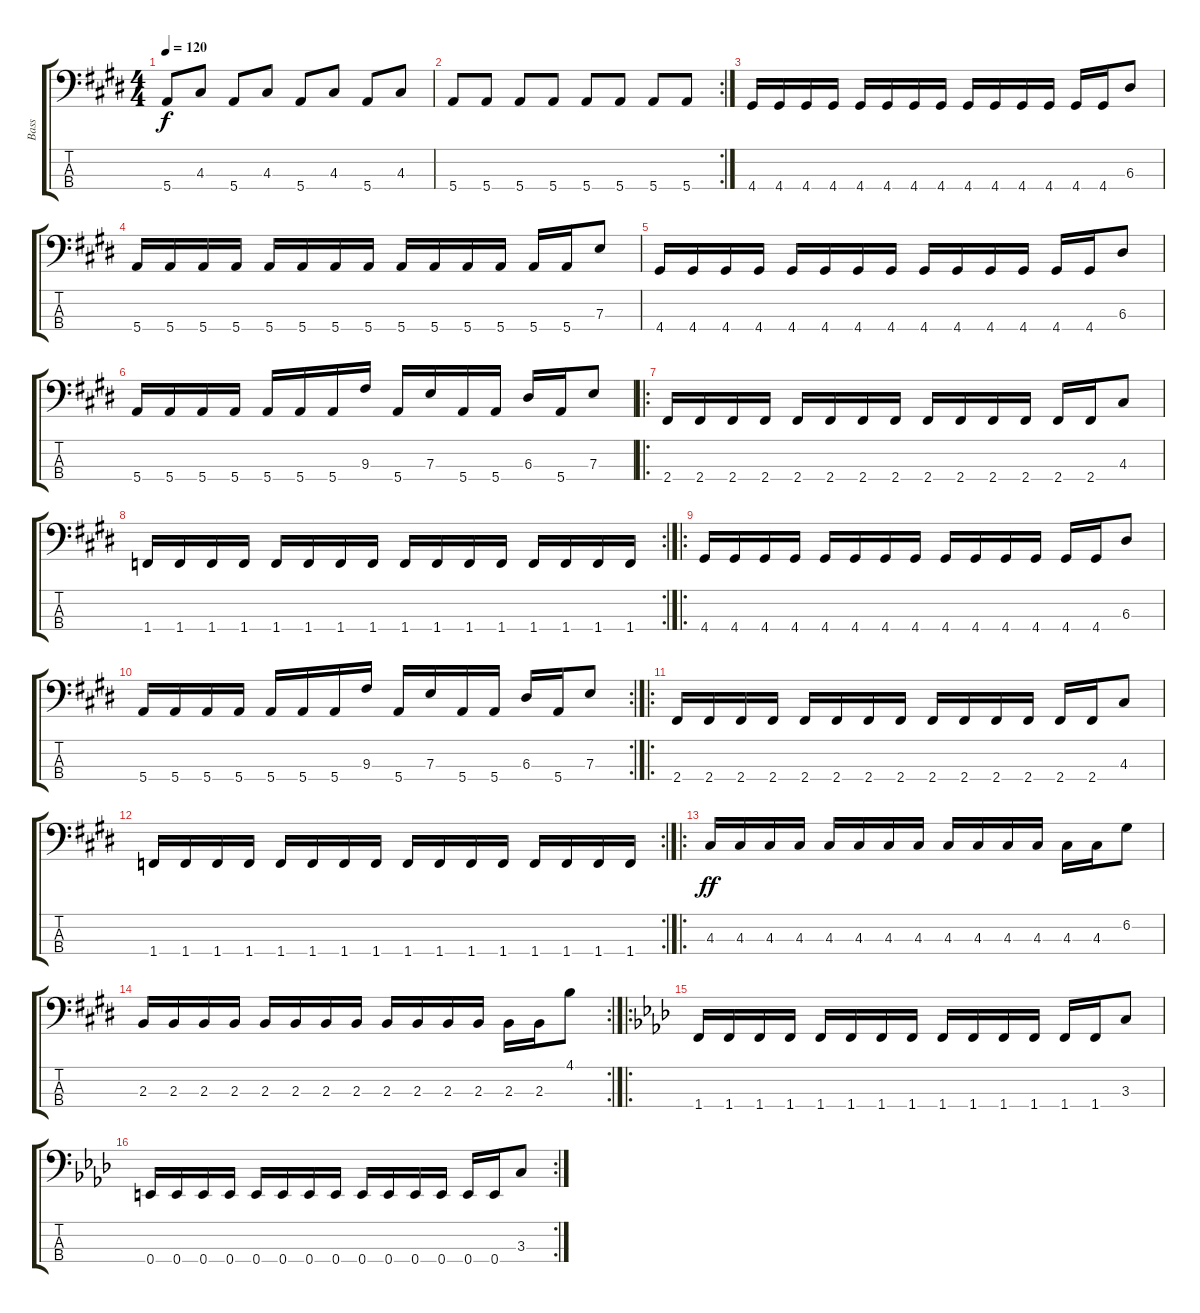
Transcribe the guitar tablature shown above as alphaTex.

\track ("Bass" "Bass") {instrument electricbassfinger}
\staff {score tabs}
\tuning (G2 D2 A1 E1) {hide}
\ts (4 4)
\tempo 120
\clef f4
\ks e
5.4.8{dy f} 4.3.8 5.4.8 4.3.8 5.4.8 4.3.8 5.4.8 4.3.8 |
\rc 2
5.4.8 5.4.8 5.4.8 5.4.8 5.4.8 5.4.8 5.4.8 5.4.8 |
4.4.16 4.4.16 4.4.16 4.4.16 4.4.16 4.4.16 4.4.16 4.4.16 4.4.16 4.4.16 4.4.16 4.4.16 4.4.16 4.4.16 6.3.8 |
5.4.16 5.4.16 5.4.16 5.4.16 5.4.16 5.4.16 5.4.16 5.4.16 5.4.16 5.4.16 5.4.16 5.4.16 5.4.16 5.4.16 7.3.8 |
4.4.16 4.4.16 4.4.16 4.4.16 4.4.16 4.4.16 4.4.16 4.4.16 4.4.16 4.4.16 4.4.16 4.4.16 4.4.16 4.4.16 6.3.8 |
5.4.16 5.4.16 5.4.16 5.4.16 5.4.16 5.4.16 5.4.16 9.3.16 5.4.16 7.3.16 5.4.16 5.4.16 6.3.16 5.4.16 7.3.8 |
\ro
2.4.16 2.4.16 2.4.16 2.4.16 2.4.16 2.4.16 2.4.16 2.4.16 2.4.16 2.4.16 2.4.16 2.4.16 2.4.16 2.4.16 4.3.8 |
\rc 2
1.4.16 1.4.16 1.4.16 1.4.16 1.4.16 1.4.16 1.4.16 1.4.16 1.4.16 1.4.16 1.4.16 1.4.16 1.4.16 1.4.16 1.4.16 1.4.16 |
\ro
4.4.16 4.4.16 4.4.16 4.4.16 4.4.16 4.4.16 4.4.16 4.4.16 4.4.16 4.4.16 4.4.16 4.4.16 4.4.16 4.4.16 6.3.8 |
\rc 2
5.4.16 5.4.16 5.4.16 5.4.16 5.4.16 5.4.16 5.4.16 9.3.16 5.4.16 7.3.16 5.4.16 5.4.16 6.3.16 5.4.16 7.3.8 |
\ro
2.4.16 2.4.16 2.4.16 2.4.16 2.4.16 2.4.16 2.4.16 2.4.16 2.4.16 2.4.16 2.4.16 2.4.16 2.4.16 2.4.16 4.3.8 |
\rc 2
1.4.16 1.4.16 1.4.16 1.4.16 1.4.16 1.4.16 1.4.16 1.4.16 1.4.16 1.4.16 1.4.16 1.4.16 1.4.16 1.4.16 1.4.16 1.4.16 |
\ro
4.3.16{dy ff} 4.3.16 4.3.16 4.3.16 4.3.16 4.3.16 4.3.16 4.3.16 4.3.16 4.3.16 4.3.16 4.3.16 4.3.16 4.3.16 6.2.8 |
\rc 2
2.3.16 2.3.16 2.3.16 2.3.16 2.3.16 2.3.16 2.3.16 2.3.16 2.3.16 2.3.16 2.3.16 2.3.16 2.3.16 2.3.16 4.1.8 |
\ro
\ks ab
1.4.16 1.4.16 1.4.16 1.4.16 1.4.16 1.4.16 1.4.16 1.4.16 1.4.16 1.4.16 1.4.16 1.4.16 1.4.16 1.4.16 3.3.8 |
\rc 2
0.4.16 0.4.16 0.4.16 0.4.16 0.4.16 0.4.16 0.4.16 0.4.16 0.4.16 0.4.16 0.4.16 0.4.16 0.4.16 0.4.16 3.3.8
